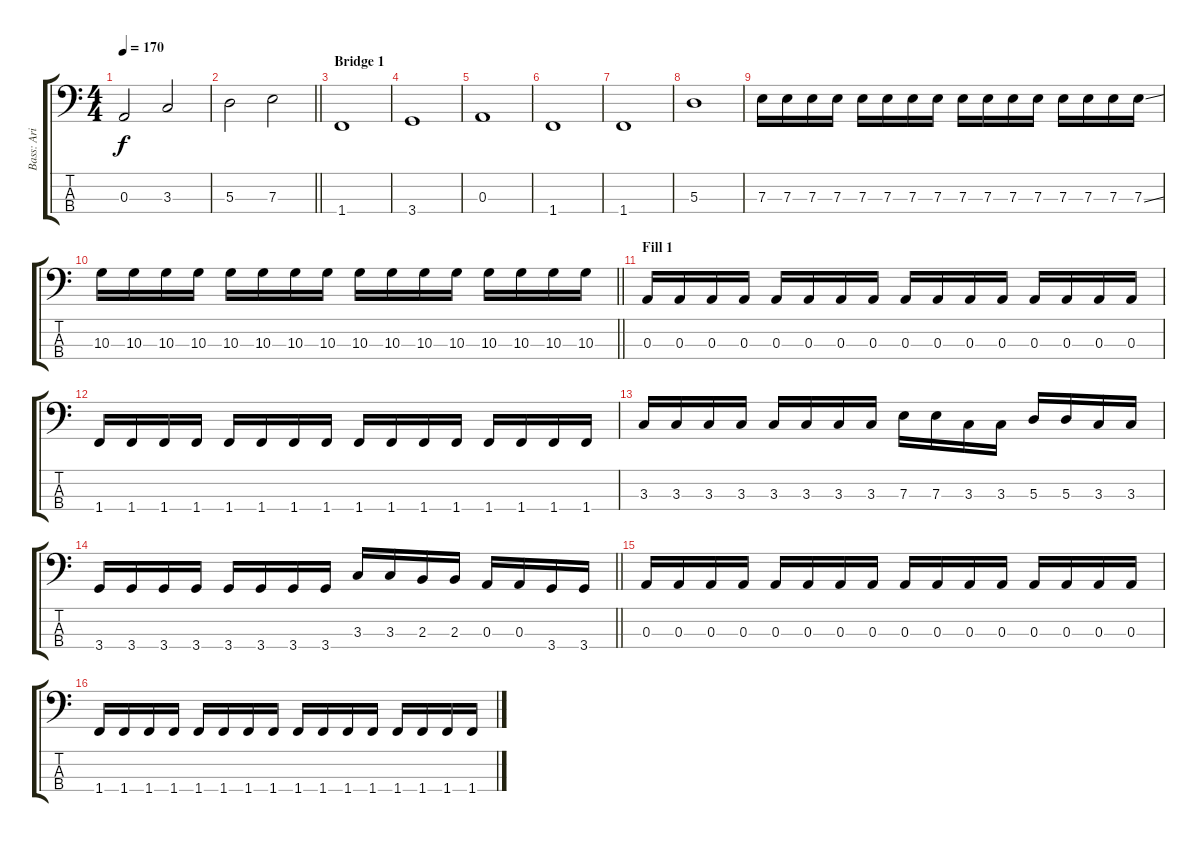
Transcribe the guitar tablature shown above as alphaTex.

\track ("Bass: Ari Katajamäki" "Bass: Ari ") {instrument electricbassfinger}
\staff {score tabs}
\tuning (G2 D2 A1 E1) {hide}
\ts (4 4)
\tempo 170
\clef f4
\ks aminor
0.3.2{dy f} 3.3.2 |
\barLineRight lightlight
5.3.2 7.3.2 |
\section ("" "Bridge 1")
1.4.1 |
3.4.1 |
0.3.1 |
1.4.1 |
1.4.1 |
5.3.1 |
7.3.16 7.3.16 7.3.16 7.3.16 7.3.16 7.3.16 7.3.16 7.3.16 7.3.16 7.3.16 7.3.16 7.3.16 7.3.16 7.3.16 7.3.16 7.3{ss}.16 |
\barLineRight lightlight
10.3.16 10.3.16 10.3.16 10.3.16 10.3.16 10.3.16 10.3.16 10.3.16 10.3.16 10.3.16 10.3.16 10.3.16 10.3.16 10.3.16 10.3.16 10.3.16 |
\section ("" "Fill 1")
0.3.16 0.3.16 0.3.16 0.3.16 0.3.16 0.3.16 0.3.16 0.3.16 0.3.16 0.3.16 0.3.16 0.3.16 0.3.16 0.3.16 0.3.16 0.3.16 |
1.4.16 1.4.16 1.4.16 1.4.16 1.4.16 1.4.16 1.4.16 1.4.16 1.4.16 1.4.16 1.4.16 1.4.16 1.4.16 1.4.16 1.4.16 1.4.16 |
3.3.16 3.3.16 3.3.16 3.3.16 3.3.16 3.3.16 3.3.16 3.3.16 7.3.16 7.3.16 3.3.16 3.3.16 5.3.16 5.3.16 3.3.16 3.3.16 |
\barLineRight lightlight
3.4.16 3.4.16 3.4.16 3.4.16 3.4.16 3.4.16 3.4.16 3.4.16 3.3.16 3.3.16 2.3.16 2.3.16 0.3.16 0.3.16 3.4.16 3.4.16 |
0.3.16 0.3.16 0.3.16 0.3.16 0.3.16 0.3.16 0.3.16 0.3.16 0.3.16 0.3.16 0.3.16 0.3.16 0.3.16 0.3.16 0.3.16 0.3.16 |
1.4.16 1.4.16 1.4.16 1.4.16 1.4.16 1.4.16 1.4.16 1.4.16 1.4.16 1.4.16 1.4.16 1.4.16 1.4.16 1.4.16 1.4.16 1.4.16
